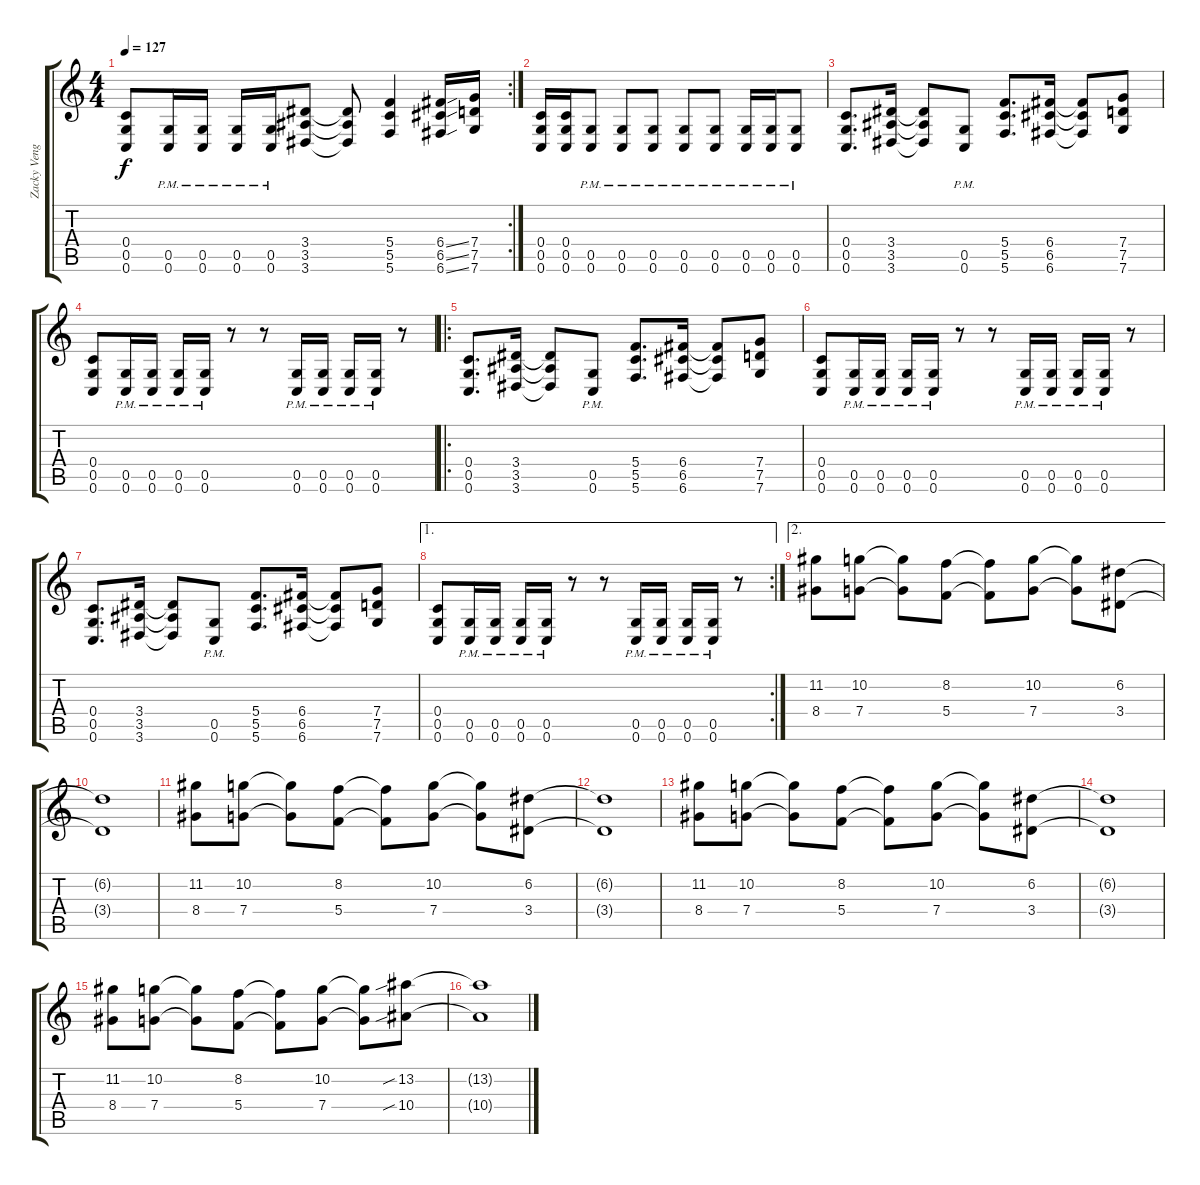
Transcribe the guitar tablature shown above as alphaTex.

\track ("Zacky Vengeance" "Zacky Veng") {instrument distortionguitar}
\staff {score tabs}
\tuning (D4 A3 F3 C3 G2 C2) {hide}
\rc 2
\ts (4 4)
\tempo 127
\clef g2
\ks c
(0.4{t} 0.5{t} 0.6{t}).8{dy f} (0.5{pm} 0.6{pm}).16 (0.5{pm} 0.6{pm}).16 (0.5{pm} 0.6{pm}).16 (0.5{pm} 0.6{pm}).16 (3.4 3.5 3.6).8 (3.4{t} 3.5{t} 3.6{t}).8 (5.4 5.5 5.6).4 (6.4{ss} 6.5{ss} 6.6{ss}).16 (7.4 7.5 7.6).16 |
(0.4 0.5 0.6).16 (0.4 0.5 0.6).16 (0.5{pm} 0.6{pm}).8 (0.5{pm} 0.6{pm}).8 (0.5{pm} 0.6{pm}).8 (0.5{pm} 0.6{pm}).8 (0.5{pm} 0.6{pm}).8 (0.5{pm} 0.6{pm}).16 (0.5{pm} 0.6{pm}).16 (0.5{pm} 0.6{pm}).8 |
(0.4 0.5 0.6).8{d} (3.4 3.5 3.6).16 (3.4{t} 3.5{t} 3.6{t}).8 (0.5{pm} 0.6{pm}).8 (5.4 5.5 5.6).8{d} (6.4 6.5 6.6).16 (6.4{t} 6.5{t} 6.6{t}).8 (7.4 7.5 7.6).8 |
(0.4 0.5 0.6).8 (0.5{pm} 0.6{pm}).16 (0.5{pm} 0.6{pm}).16 (0.5{pm} 0.6{pm}).16 (0.5{pm} 0.6{pm}).16 r.8 r.8 (0.5{pm} 0.6{pm}).16 (0.5{pm} 0.6{pm}).16 (0.5{pm} 0.6{pm}).16 (0.5{pm} 0.6{pm}).16 r.8 |
\ro
(0.4 0.5 0.6).8{d} (3.4 3.5 3.6).16 (3.4{t} 3.5{t} 3.6{t}).8 (0.5{pm} 0.6{pm}).8 (5.4 5.5 5.6).8{d} (6.4 6.5 6.6).16 (6.4{t} 6.5{t} 6.6{t}).8 (7.4 7.5 7.6).8 |
(0.4 0.5 0.6).8 (0.5{pm} 0.6{pm}).16 (0.5{pm} 0.6{pm}).16 (0.5{pm} 0.6{pm}).16 (0.5{pm} 0.6{pm}).16 r.8 r.8 (0.5{pm} 0.6{pm}).16 (0.5{pm} 0.6{pm}).16 (0.5{pm} 0.6{pm}).16 (0.5{pm} 0.6{pm}).16 r.8 |
(0.4 0.5 0.6).8{d} (3.4 3.5 3.6).16 (3.4{t} 3.5{t} 3.6{t}).8 (0.5{pm} 0.6{pm}).8 (5.4 5.5 5.6).8{d} (6.4 6.5 6.6).16 (6.4{t} 6.5{t} 6.6{t}).8 (7.4 7.5 7.6).8 |
\ae 1
\rc 2
(0.4 0.5 0.6).8 (0.5{pm} 0.6{pm}).16 (0.5{pm} 0.6{pm}).16 (0.5{pm} 0.6{pm}).16 (0.5{pm} 0.6{pm}).16 r.8 r.8 (0.5{pm} 0.6{pm}).16 (0.5{pm} 0.6{pm}).16 (0.5{pm} 0.6{pm}).16 (0.5{pm} 0.6{pm}).16 r.8 |
\ae 2
(11.2 8.4).8 (10.2 7.4).8 (10.2{t} 7.4{t}).8 (8.2 5.4).8 (8.2{t} 5.4{t}).8 (10.2 7.4).8 (10.2{t} 7.4{t}).8 (6.2 3.4).8 |
(6.2{t} 3.4{t}).1 |
(11.2 8.4).8 (10.2 7.4).8 (10.2{t} 7.4{t}).8 (8.2 5.4).8 (8.2{t} 5.4{t}).8 (10.2 7.4).8 (10.2{t} 7.4{t}).8 (6.2 3.4).8 |
(6.2{t} 3.4{t}).1 |
(11.2 8.4).8 (10.2 7.4).8 (10.2{t} 7.4{t}).8 (8.2 5.4).8 (8.2{t} 5.4{t}).8 (10.2 7.4).8 (10.2{t} 7.4{t}).8 (6.2 3.4).8 |
(6.2{t} 3.4{t}).1 |
(11.2 8.4).8 (10.2 7.4).8 (10.2{t} 7.4{t}).8 (8.2 5.4).8 (8.2{t} 5.4{t}).8 (10.2 7.4).8 (10.2{t} 7.4{t}).8 (13.2{sib} 10.4{sib}).8 |
(13.2{t} 10.4{t}).1
